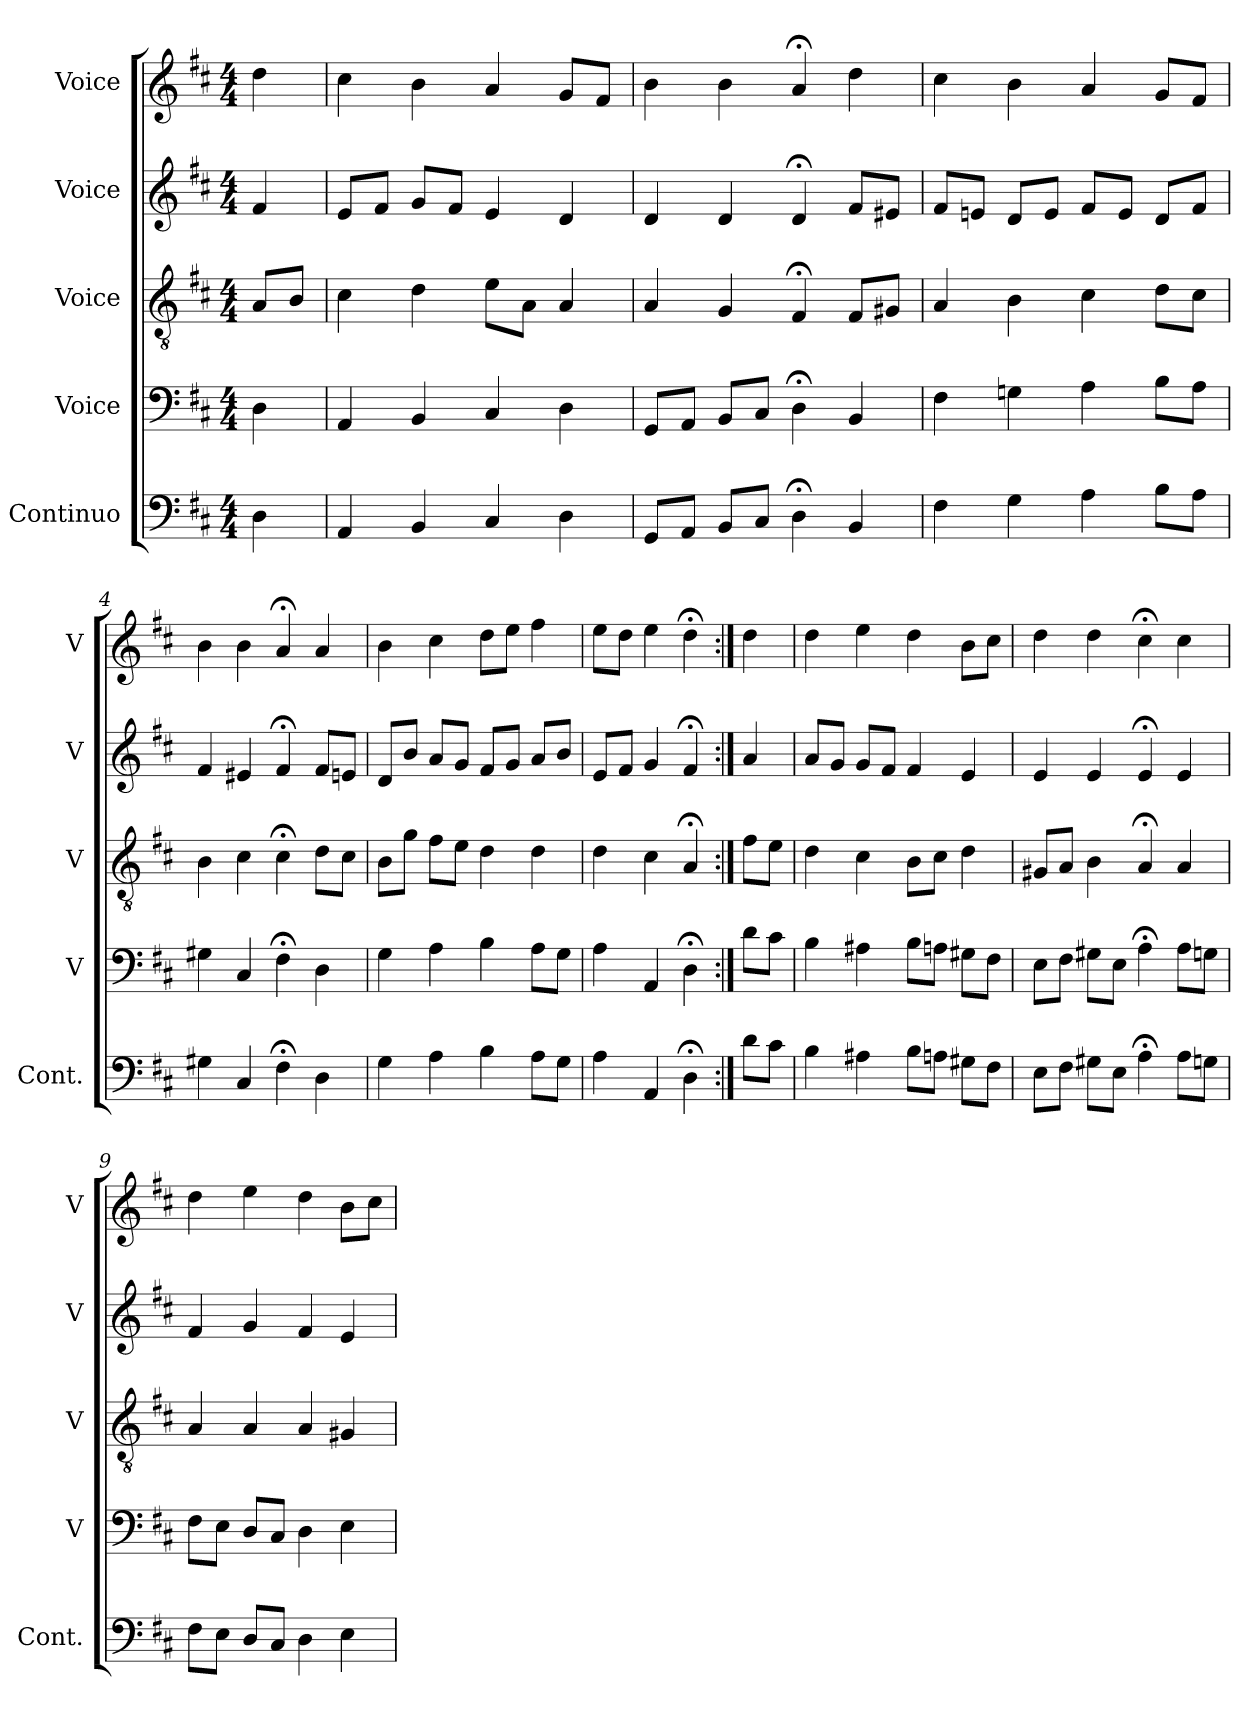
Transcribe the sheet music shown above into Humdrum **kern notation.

**kern	**kern	**kern	**kern	**kern
*part5	*part4	*part3	*part2	*part1
*staff5	*staff4	*staff3	*staff2	*staff1
*I"Continuo	*I"Voice	*I"Voice	*I"Voice	*I"Voice
*I'Cont.	*I'V	*I'V	*I'V	*I'V
*clefF4	*clefF4	*clefGv2	*clefG2	*clefG2
*ITrd7c12	*	*	*	*
*k[f#c#]	*k[f#c#]	*k[f#c#]	*k[f#c#]	*k[f#c#]
*M4/4	*M4/4	*M4/4	*M4/4	*M4/4
=	=	=	=	=
4DD\	4D\	8A/L	4f#/	4dd\
.	.	8B/J	.	.
=1	=1	=1	=1	=1
4AAA/	4AA/	4c#\	8e/L	4cc#\
.	.	.	8f#/J	.
4BBB/	4BB/	4d\	8g/L	4b\
.	.	.	8f#/J	.
4CC#/	4C#/	8e\L	4e/	4a/
.	.	8A\J	.	.
4DD\	4D\	4A/	4d/	8g/L
.	.	.	.	8f#/J
=2	=2	=2	=2	=2
8GGG/L	8GG/L	4A/	4d/	4b\
8AAA/J	8AA/J	.	.	.
8BBB/L	8BB/L	4G/	4d/	4b\
8CC#/J	8C#/J	.	.	.
4DD;<\	4D;<\	4F#;</	4d;</	4a;</
4BBB/	4BB/	8F#/L	8f#/L	4dd\
.	.	8G#X/J	8e#X/J	.
=3	=3	=3	=3	=3
4FF#\	4F#\	4A/	8f#/L	4cc#\
.	.	.	8en/J	.
4GG\	4Gn\	4B\	8d/L	4b\
.	.	.	8e/J	.
4AA\	4A\	4c#\	8f#/L	4a/
.	.	.	8e/J	.
8BB\L	8B\L	8d\L	8d/L	8g/L
8AA\J	8A\J	8c#\J	8f#/J	8f#/J
=4	=4	=4	=4	=4
4GG#X\	4G#X\	4B\	4f#/	4b\
4CC#/	4C#/	4c#\	4e#X/	4b\
4FF#;<\	4F#;<\	4c#;<\	4f#;</	4a;</
4DD\	4D\	8d\L	8f#/L	4a/
.	.	8c#\J	8en/J	.
!!LO:LB:g=z
=5	=5	=5	=5	=5
4GG\	4G\	8B\L	8d/L	4b\
.	.	8g\J	8b/J	.
4AA\	4A\	8f#\L	8a/L	4cc#\
.	.	8e\J	8g/J	.
4BB\	4B\	4d\	8f#/L	8dd\L
.	.	.	8g/J	8ee\J
8AA\L	8A\L	4d\	8a/L	4ff#\
8GG\J	8G\J	.	8b/J	.
=6	=6	=6	=6	=6
4AA\	4A\	4d\	8e/L	8ee\L
.	.	.	8f#/J	8dd\J
4AAA/	4AA/	4c#\	4g/	4ee\
4DD;<\	4D;<\	4A;</	4f#;</	4dd;<\
=6X1:|!	=6X1:|!	=6X1:|!	=6X1:|!	=6X1:|!
8D\L	8d\L	8f#\L	4a/	4dd\
8C#\J	8c#\J	8e\J	.	.
=7	=7	=7	=7	=7
4BB\	4B\	4d\	8a/L	4dd\
.	.	.	8g/J	.
4AA#X\	4A#X\	4c#\	8g/L	4ee\
.	.	.	8f#/J	.
8BB\L	8B\L	8B\L	4f#/	4dd\
8AAn\J	8An\J	8c#\J	.	.
8GG#X\L	8G#X\L	4d\	4e/	8b\L
8FF#\J	8F#\J	.	.	8cc#\J
=8	=8	=8	=8	=8
8EE\L	8E\L	8G#X/L	4e/	4dd\
8FF#\J	8F#\J	8A/J	.	.
8GG#X\L	8G#X\L	4B\	4e/	4dd\
8EE\J	8E\J	.	.	.
4AA;<\	4A;<\	4A;</	4e;</	4cc#;<\
8AA\L	8A\L	4A/	4e/	4cc#\
8GGn\J	8Gn\J	.	.	.
=9	=9	=9	=9	=9
8FF#\L	8F#\L	4A/	4f#/	4dd\
8EE\J	8E\J	.	.	.
8DD/L	8D/L	4A/	4g/	4ee\
8CC#/J	8C#/J	.	.	.
4DD\	4D\	4A/	4f#/	4dd\
4EE\	4E\	4G#X/	4e/	8b\L
.	.	.	.	8cc#\J
=	=	=	=	=
*-	*-	*-	*-	*-
